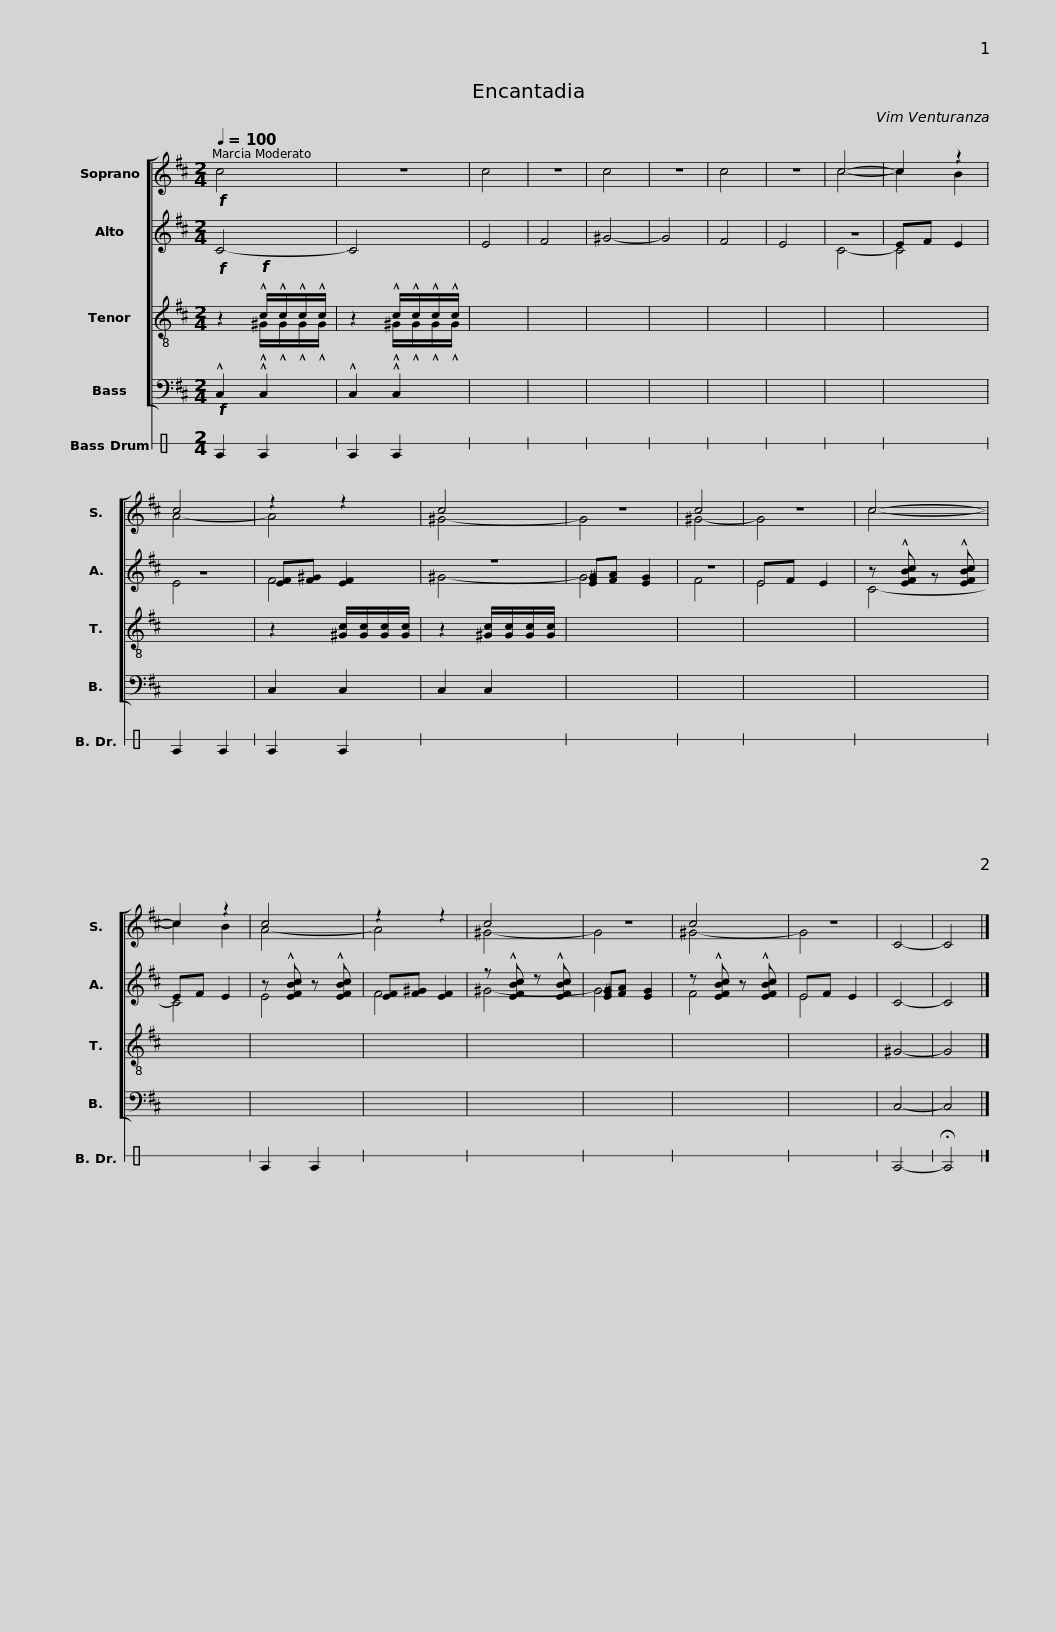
X:1
%%score [ ( 1 2 ) ( 3 4 ) ( 5 6 ) 7 ] 8
L:1/8
Q:1/4=100
M:2/4
I:linebreak $
K:D
V:1 treble
V:2 treble
V:3 treble
V:4 treble
V:5 treble-8
V:6 treble-8
V:7 bass
V:8 perc stafflines=1
K:none
V:1
!f! c4 | z4 | c4 | z4 | c4 | %5
 z4 | c4 | z4 | c4- | c2 z2 | %10
 c4 |$ z2 z2 | c4 | z4 | c4 | %15
 z4 | c4- | c2 z2 | c4 |$ z2 z2 | %20
 c4 | z4 | c4 | z4 | C4- | %25
 C4 |] %26
V:2
 x4 | x4 | x4 | x4 | x4 | %5
 x4 | x4 | x4 | c4- | c2 B2 | %10
 A4- |$ A4 | ^G4- | G4 | ^G4- | %15
 G4 | c4- | c2 B2 | A4- |$ A4 | %20
 ^G4- | G4 | ^G4- | G4 | x4 | %25
 x4 |] %26
V:3
!f! C4- | C4 | E4 | F4 | ^G4- | %5
 G4 | F4 | E4 | z4 | EF E2 | %10
 z4 |$ [EF][F^G] [EF]2 | z4 | [E^G][FA] [EG]2 | z4 | %15
 EF E2 | z !^![EFBc] z !^![EFBc] | EF E2 | z !^![EFBc] z !^![EFBc] |$ [EF][F^G] [EF]2 | %20
 z !^![EFBc] z !^![EFBc] | [E^G][FA] [EG]2 | z !^![EFBc] z !^![EFBc] | EF E2 | C4- | %25
 C4 |] %26
V:4
 x4 | x4 | x4 | x4 | x4 | %5
 x4 | x4 | x4 | C4- | C4 | %10
 E4 |$ F4 | ^G4- | G4 | F4 | %15
 E4 | C4- | C4 | E4 |$ F4 | %20
 ^G4- | G4 | F4 | E4 | x4 | %25
 x4 |] %26
V:5
 z2!f! !^!c/!^!c/!^!c/!^!c/ | z2 !^!c/!^!c/!^!c/!^!c/ | x4 | x4 | x4 | %5
 x4 | x4 | x4 | x4 | x4 | %10
 x4 |$ z2 [^Gc]/[Gc]/[Gc]/[Gc]/ | z2 [^Gc]/[Gc]/[Gc]/[Gc]/ | x4 | x4 | %15
 x4 | x4 | x4 | x4 |$ x4 | %20
 x4 | x4 | x4 | x4 | ^G4- | %25
 G4 |] %26
V:6
 x2 !^!^G/!^!G/!^!G/!^!G/ | x2 !^!^G/!^!G/!^!G/!^!G/ | x4 | x4 | x4 | %5
 x4 | x4 | x4 | x4 | x4 | %10
 x4 |$ x4 | x4 | x4 | x4 | %15
 x4 | x4 | x4 | x4 |$ x4 | %20
 x4 | x4 | x4 | x4 | x4 | %25
 x4 |] %26
V:7
!f! !^!C,2 !^!C,2 | !^!C,2 !^!C,2 | x4 | x4 | x4 | %5
 x4 | x4 | x4 | x4 | x4 | %10
 x4 |$ C,2 C,2 | C,2 C,2 | x4 | x4 | %15
 x4 | x4 | x4 | x4 |$ x4 | %20
 x4 | x4 | x4 | x4 | C,4- | %25
 C,4 |] %26
V:8
[K:C] E2 E2 | E2 E2 | x4 | x4 | x4 | %5
 x4 | x4 | x4 | x4 | x4 | %10
 E2 E2 |$ E2 E2 | x4 | x4 | x4 | %15
 x4 | x4 | x4 | E2 E2 |$ x4 | %20
 x4 | x4 | x4 | x4 | E4- | %25
 !fermata!E4 |] %26
